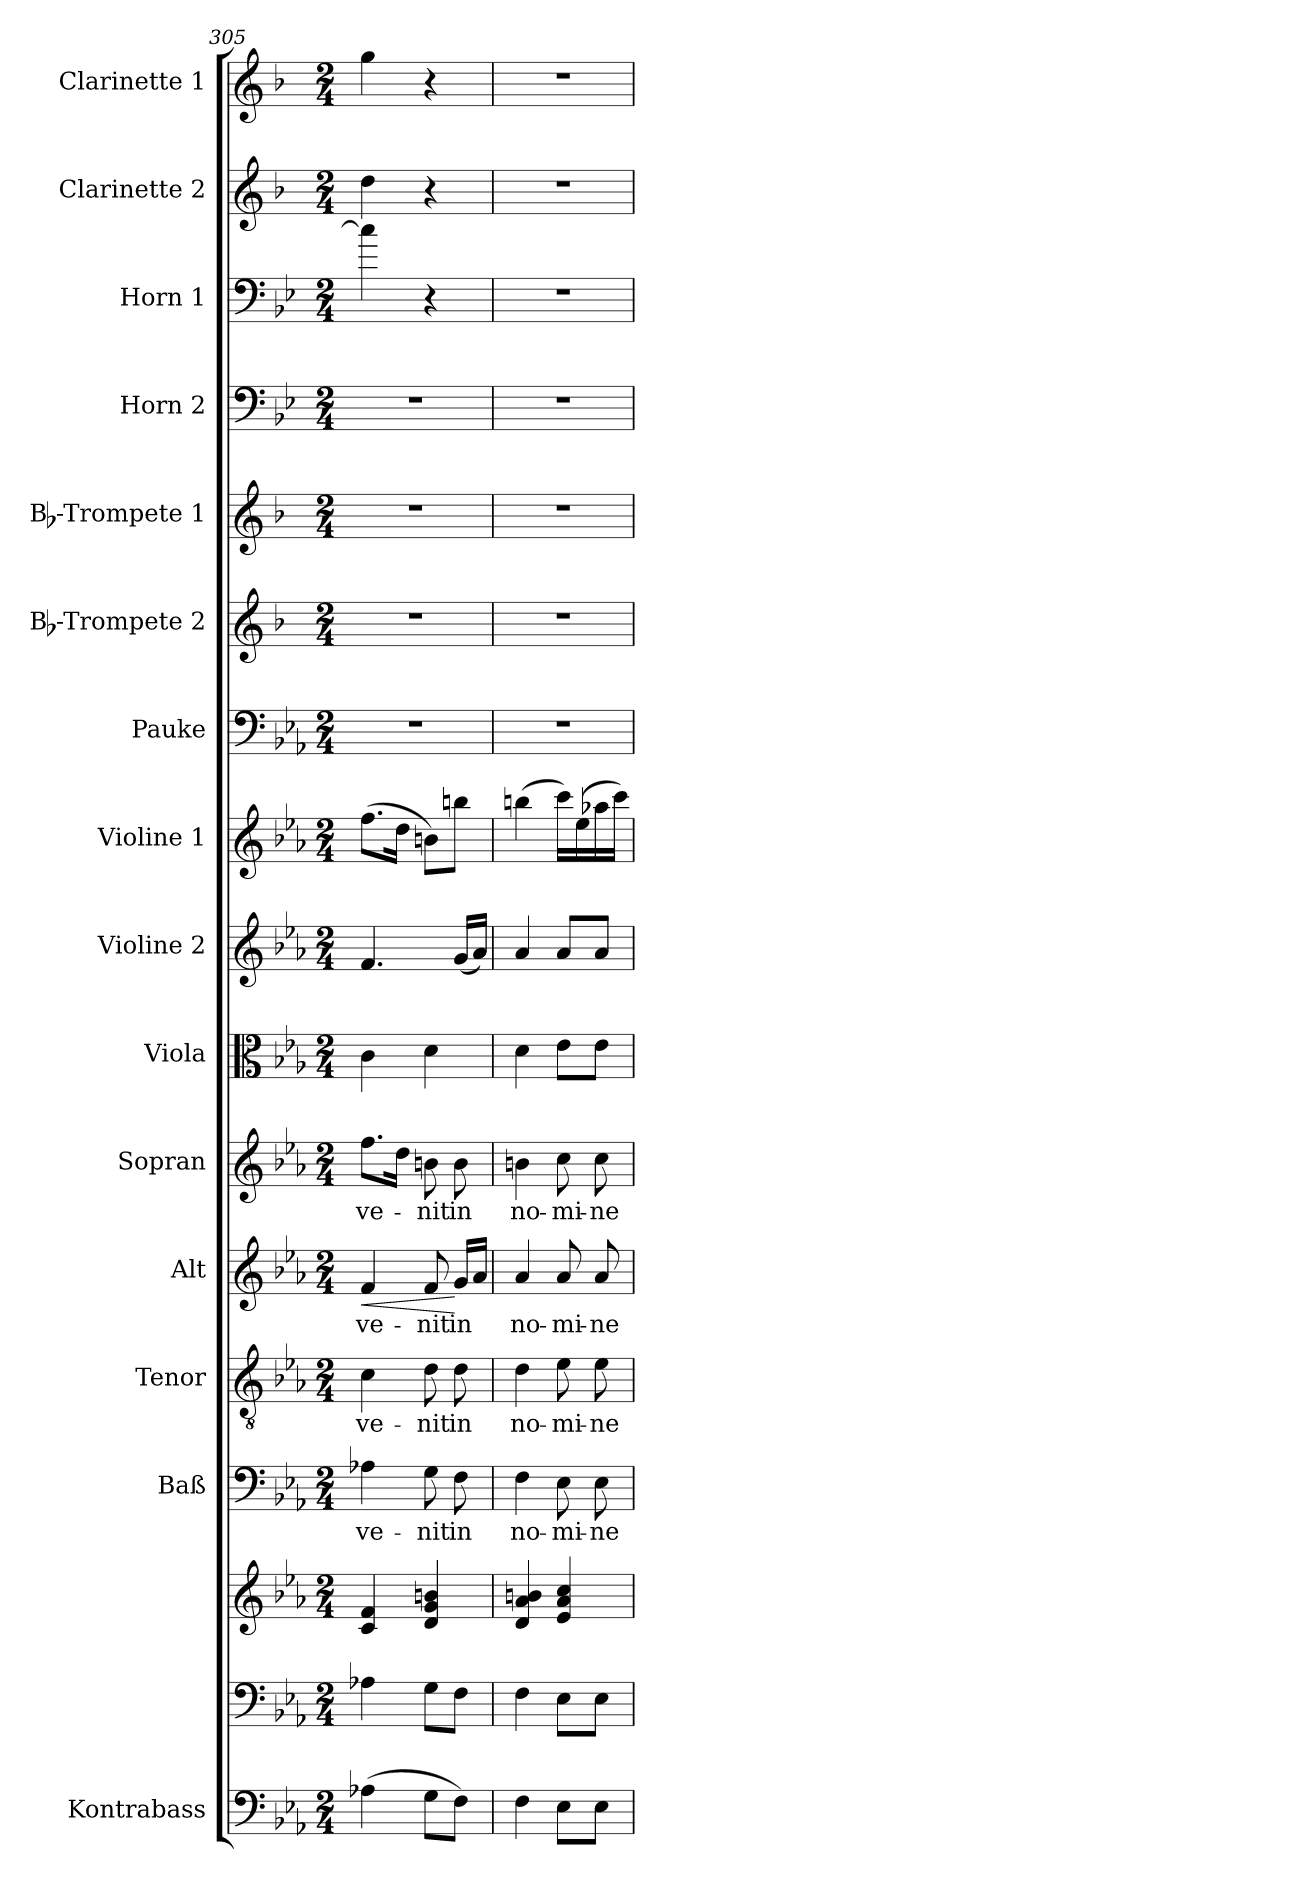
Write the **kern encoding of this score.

**kern	**kern	**kern	**kern	**text	**kern	**text	**kern	**text	**dynam	**kern	**text	**kern	**kern	**kern	**kern	**kern	**kern	**kern	**kern	**kern	**kern
*part16	*part15	*part15	*part14	*part14	*part13	*part13	*part12	*part12	*part12	*part11	*part11	*part10	*part9	*part8	*part7	*part6	*part5	*part4	*part3	*part2	*part1
*staff17	*staff16	*staff15	*staff14	*staff14	*staff13	*staff13	*staff12	*staff12	*staff12	*staff11	*staff11	*staff10	*staff9	*staff8	*staff7	*staff6	*staff5	*staff4	*staff3	*staff2	*staff1
*I"Kontrabass	*	*	*I"Baß	*	*I"Tenor	*	*I"Alt	*	*	*I"Sopran	*	*I"Viola	*I"Violine 2	*I"Violine 1	*I"Pauke	*I"Bb-Trompete 2	*I"Bb-Trompete 1	*I"Horn 2	*I"Horn 1	*I"Clarinette 2	*I"Clarinette 1
*I'Kb.	*	*	*I'Baß	*	*I'Ten	*	*I'Alt	*	*	*I'Sop	*	*I'Vla.	*I'Vln. 2	*I'Vln. 1	*I'Pk.	*I'Bb Trp. 2	*I'Bb Trp. 1	*I'Hrn. 2	*I'Hrn. 1	*I'Cl. 2	*I'Cl. 1
!!LO:PB:g=z
*clefF4	*clefF4	*clefG2	*clefF4	*	*clefGv2	*	*clefG2	*	*	*clefG2	*	*clefC3	*clefG2	*clefG2	*clefF4	*clefG2	*clefG2	*clefF4	*clefF4	*clefG2	*clefG2
*ITrd7c12	*	*	*	*	*	*	*	*	*	*	*	*	*	*	*	*ITrd1c2	*ITrd1c2	*ITrd4c7	*ITrd4c7	*ITrd1c2	*ITrd1c2
*k[b-e-a-]	*k[b-e-a-]	*k[b-e-a-]	*k[b-e-a-]	*	*k[b-e-a-]	*	*k[b-e-a-]	*	*	*k[b-e-a-]	*	*k[b-e-a-]	*k[b-e-a-]	*k[b-e-a-]	*k[b-e-a-]	*k[b-e-a-]	*k[b-e-a-]	*k[b-e-a-]	*k[b-e-a-]	*k[b-e-a-]	*k[b-e-a-]
*E-:	*E-:	*E-:	*E-:	*	*E-:	*	*E-:	*	*	*E-:	*	*E-:	*E-:	*E-:	*E-:	*E-:	*E-:	*E-:	*E-:	*E-:	*E-:
*M2/4	*M2/4	*M2/4	*M2/4	*	*M2/4	*	*M2/4	*	*	*M2/4	*	*M2/4	*M2/4	*M2/4	*M2/4	*M2/4	*M2/4	*M2/4	*M2/4	*M2/4	*M2/4
=305	=305	=305	=305	=305	=305	=305	=305	=305	=305	=305	=305	=305	=305	=305	=305	=305	=305	=305	=305	=305	=305
!	!	!	!	!LO:LY:b	!	!LO:LY:b	!	!LO:LY:b	!LO:HP:b	!	!LO:LY:b	!	!	!	!	!	!	!	!	!	!
(>4AA-X\	4A-X\	4c/ 4f/	4A-X\	ve-	4c\	ve-	4f/	ve-	<	8.ff\L	ve-	4c\	4.f/	(>8.ff\L	2r	2r	2r	2r	4f\]	4cc\	4ff\
.	.	.	.	.	.	.	.	.	.	16dd\Jk	.	.	.	16dd\Jk	.	.	.	.	.	.	.
!	!	!	!	!LO:LY:b	!	!LO:LY:b	!	!LO:LY:b	!	!	!LO:LY:b	!	!	!	!	!	!	!	!	!	!
8GG\L	8G\L	4d/ 4g/ 4bn/	8G\	-nit	8d\	-nit	8f/	-nit	.	8bn\	-nit	4d\	.	8bn\L)	.	.	.	.	4r	4r	4r
!	!	!	!	!LO:LY:b	!	!LO:LY:b	!	!LO:LY:b	!	!	!LO:LY:b	!	!	!	!	!	!	!	!	!	!
8FF\J)	8F\J	.	8F\	in	8d\	in	16g/LL	in	[	8b\	in	.	(<16g/LL	8bbn\J	.	.	.	.	.	.	.
.	.	.	.	.	.	.	16a-/JJ	.	.	.	.	.	16a-/JJ)	.	.	.	.	.	.	.	.
=306	=306	=306	=306	=306	=306	=306	=306	=306	=306	=306	=306	=306	=306	=306	=306	=306	=306	=306	=306	=306	=306
!	!	!	!	!LO:LY:b	!	!LO:LY:b	!	!LO:LY:b	!	!	!LO:LY:b	!	!	!	!	!	!	!	!	!	!
4FF\	4F\	4d/ 4a-/ 4bn/	4F\	no-	4d\	no-	4a-/	no-	.	4bn\	no-	4d\	4a-/	(>4bbn\	2r	2r	2r	2r	2r	2r	2r
!	!	!	!	!LO:LY:b	!	!LO:LY:b	!	!LO:LY:b	!	!	!LO:LY:b	!	!	!	!	!	!	!	!	!	!
8EE-\L	8E-\L	4e-/ 4a-/ 4cc/	8E-\	-mi-	8e-\	-mi-	8a-/	-mi-	.	8cc\	-mi-	8e-\L	8a-/L	16ccc\LL)	.	.	.	.	.	.	.
.	.	.	.	.	.	.	.	.	.	.	.	.	.	(>16ee-\	.	.	.	.	.	.	.
!	!	!	!	!LO:LY:b	!	!LO:LY:b	!	!LO:LY:b	!	!	!LO:LY:b	!	!	!	!	!	!	!	!	!	!
8EE-\J	8E-\J	.	8E-\	-ne	8e-\	-ne	8a-/	-ne	.	8cc\	-ne	8e-\J	8a-/J	16aa-X\	.	.	.	.	.	.	.
.	.	.	.	.	.	.	.	.	.	.	.	.	.	16ccc\JJ)	.	.	.	.	.	.	.
=	=	=	=	=	=	=	=	=	=	=	=	=	=	=	=	=	=	=	=	=	=
*-	*-	*-	*-	*-	*-	*-	*-	*-	*-	*-	*-	*-	*-	*-	*-	*-	*-	*-	*-	*-	*-
